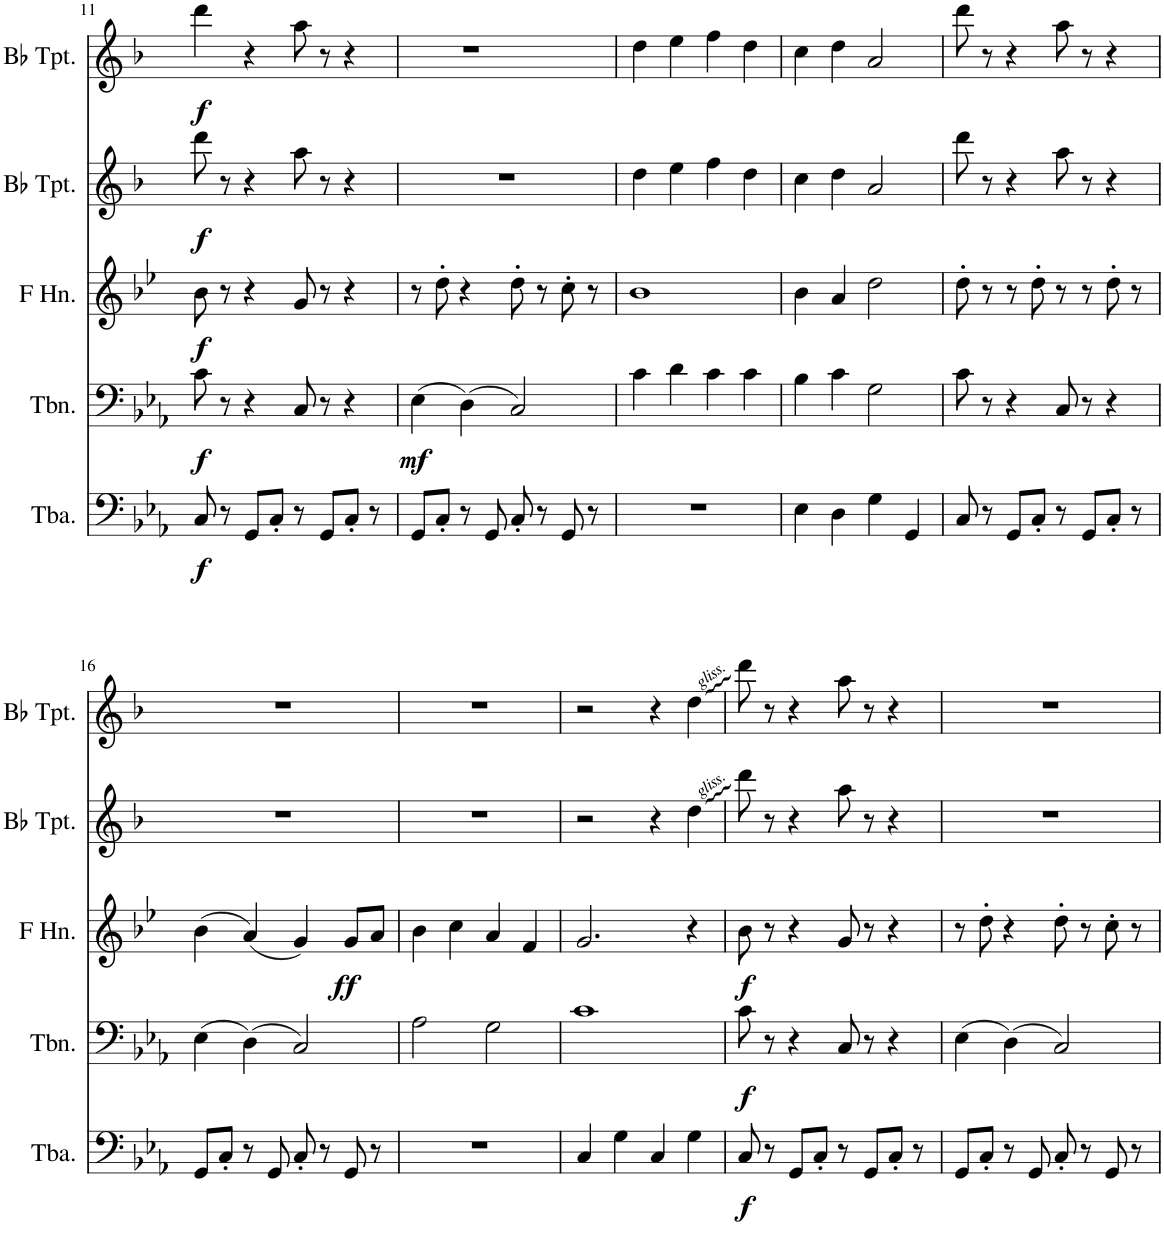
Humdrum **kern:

**kern	**dynam	**kern	**dynam	**kern	**dynam	**kern	**dynam	**kern	**dynam
*part5	*part5	*part4	*part4	*part3	*part3	*part2	*part2	*part1	*part1
*staff5	*staff5	*staff4	*staff4	*staff3	*staff3	*staff2	*staff2	*staff1	*staff1
*I"Tuba	*	*I"Trombone	*	*I"Horn in F	*	*I"Bb Trumpet 2	*	*I"Bb Trumpet 1	*
*I'Tba.	*	*I'Tbn.	*	*	*	*I'Bb Tpt.	*	*I'Bb Tpt.	*
!!LO:PB:g=z
*clefF4	*	*clefF4	*	*clefG2	*	*clefG2	*	*clefG2	*
*	*	*	*	*Trd4c7	*	*Trd1c2	*	*Trd1c2	*
*k[b-e-a-]	*	*k[b-e-a-]	*	*k[b-e-]	*	*k[b-]	*	*k[b-]	*
*M4/4	*	*M4/4	*	*M4/4	*	*M4/4	*	*M4/4	*
=11	=11	=11	=11	=11	=11	=11	=11	=11	=11
!	!LO:DY:b	!	!LO:DY:b	!	!LO:DY:b	!	!LO:DY:b	!	!LO:DY:b
8C/	f	8c\	f	8b-\	f	8ddd\	f	4ddd\	f
8r	.	8r	.	8r	.	8r	.	.	.
8GG/L	.	4r	.	4r	.	4r	.	4r	.
8C'/J	.	.	.	.	.	.	.	.	.
8r	.	8C/	.	8g/	.	8aa\	.	8aa\	.
8GG/L	.	8r	.	8r	.	8r	.	8r	.
8C'/J	.	4r	.	4r	.	4r	.	4r	.
8r	.	.	.	.	.	.	.	.	.
=12	=12	=12	=12	=12	=12	=12	=12	=12	=12
!	!	!	!LO:DY:b	!	!	!	!	!	!
8GG/L	.	(4E-\	mf	8r	.	1r	.	1r	.
8C'/J	.	.	.	8dd'\	.	.	.	.	.
8r	.	(4D\)	.	4r	.	.	.	.	.
8GG/	.	.	.	.	.	.	.	.	.
8C'/	.	2C/)	.	8dd'\	.	.	.	.	.
8r	.	.	.	8r	.	.	.	.	.
8GG/	.	.	.	8cc'\	.	.	.	.	.
8r	.	.	.	8r	.	.	.	.	.
=13	=13	=13	=13	=13	=13	=13	=13	=13	=13
1r	.	4c\	.	1b-	.	4dd\	.	4dd\	.
.	.	4d\	.	.	.	4ee\	.	4ee\	.
.	.	4c\	.	.	.	4ff\	.	4ff\	.
.	.	4c\	.	.	.	4dd\	.	4dd\	.
=14	=14	=14	=14	=14	=14	=14	=14	=14	=14
4E-\	.	4B-\	.	4b-\	.	4cc\	.	4cc\	.
4D\	.	4c\	.	4a/	.	4dd\	.	4dd\	.
4G\	.	2G\	.	2dd\	.	2a/	.	2a/	.
4GG/	.	.	.	.	.	.	.	.	.
=15	=15	=15	=15	=15	=15	=15	=15	=15	=15
8C/	.	8c\	.	8dd'\	.	8ddd\	.	8ddd\	.
8r	.	8r	.	8r	.	8r	.	8r	.
8GG/L	.	4r	.	8r	.	4r	.	4r	.
8C'/J	.	.	.	8dd'\	.	.	.	.	.
8r	.	8C/	.	8r	.	8aa\	.	8aa\	.
8GG/L	.	8r	.	8r	.	8r	.	8r	.
8C'/J	.	4r	.	8dd'\	.	4r	.	4r	.
8r	.	.	.	8r	.	.	.	.	.
!!LO:LB:g=z
=16	=16	=16	=16	=16	=16	=16	=16	=16	=16
8GG/L	.	(4E-\	.	(4b-\	.	1r	.	1r	.
8C'/J	.	.	.	.	.	.	.	.	.
8r	.	(4D\)	.	(4a/)	.	.	.	.	.
8GG/	.	.	.	.	.	.	.	.	.
8C'/	.	2C/)	.	4g/)	.	.	.	.	.
8r	.	.	.	.	.	.	.	.	.
!	!	!	!	!	!LO:DY:b	!	!	!	!
8GG/	.	.	.	8g/L	ff	.	.	.	.
8r	.	.	.	8a/J	.	.	.	.	.
=17	=17	=17	=17	=17	=17	=17	=17	=17	=17
1r	.	2A-\	.	4b-\	.	1r	.	1r	.
.	.	.	.	4cc\	.	.	.	.	.
.	.	2G\	.	4a/	.	.	.	.	.
.	.	.	.	4f/	.	.	.	.	.
=18	=18	=18	=18	=18	=18	=18	=18	=18	=18
4C/	.	1c	.	2.g/	.	2r	.	2r	.
4G\	.	.	.	.	.	.	.	.	.
4C/	.	.	.	.	.	4r	.	4r	.
4G\	.	.	.	4r	.	4dd\	.	4dd\	.
=19	=19	=19	=19	=19	=19	=19	=19	=19	=19
!	!LO:DY:b	!	!LO:DY:b	!	!LO:DY:b	!	!	!	!
8C/	f	8c\	f	8b-\	f	8ddd\	.	8ddd\	.
8r	.	8r	.	8r	.	8r	.	8r	.
8GG/L	.	4r	.	4r	.	4r	.	4r	.
8C'/J	.	.	.	.	.	.	.	.	.
8r	.	8C/	.	8g/	.	8aa\	.	8aa\	.
8GG/L	.	8r	.	8r	.	8r	.	8r	.
8C'/J	.	4r	.	4r	.	4r	.	4r	.
8r	.	.	.	.	.	.	.	.	.
=20	=20	=20	=20	=20	=20	=20	=20	=20	=20
8GG/L	.	(4E-\	.	8r	.	1r	.	1r	.
8C'/J	.	.	.	8dd'\	.	.	.	.	.
8r	.	(4D\)	.	4r	.	.	.	.	.
8GG/	.	.	.	.	.	.	.	.	.
8C'/	.	2C/)	.	8dd'\	.	.	.	.	.
8r	.	.	.	8r	.	.	.	.	.
8GG/	.	.	.	8cc'\	.	.	.	.	.
8r	.	.	.	8r	.	.	.	.	.
=	=	=	=	=	=	=	=	=	=
*-	*-	*-	*-	*-	*-	*-	*-	*-	*-
